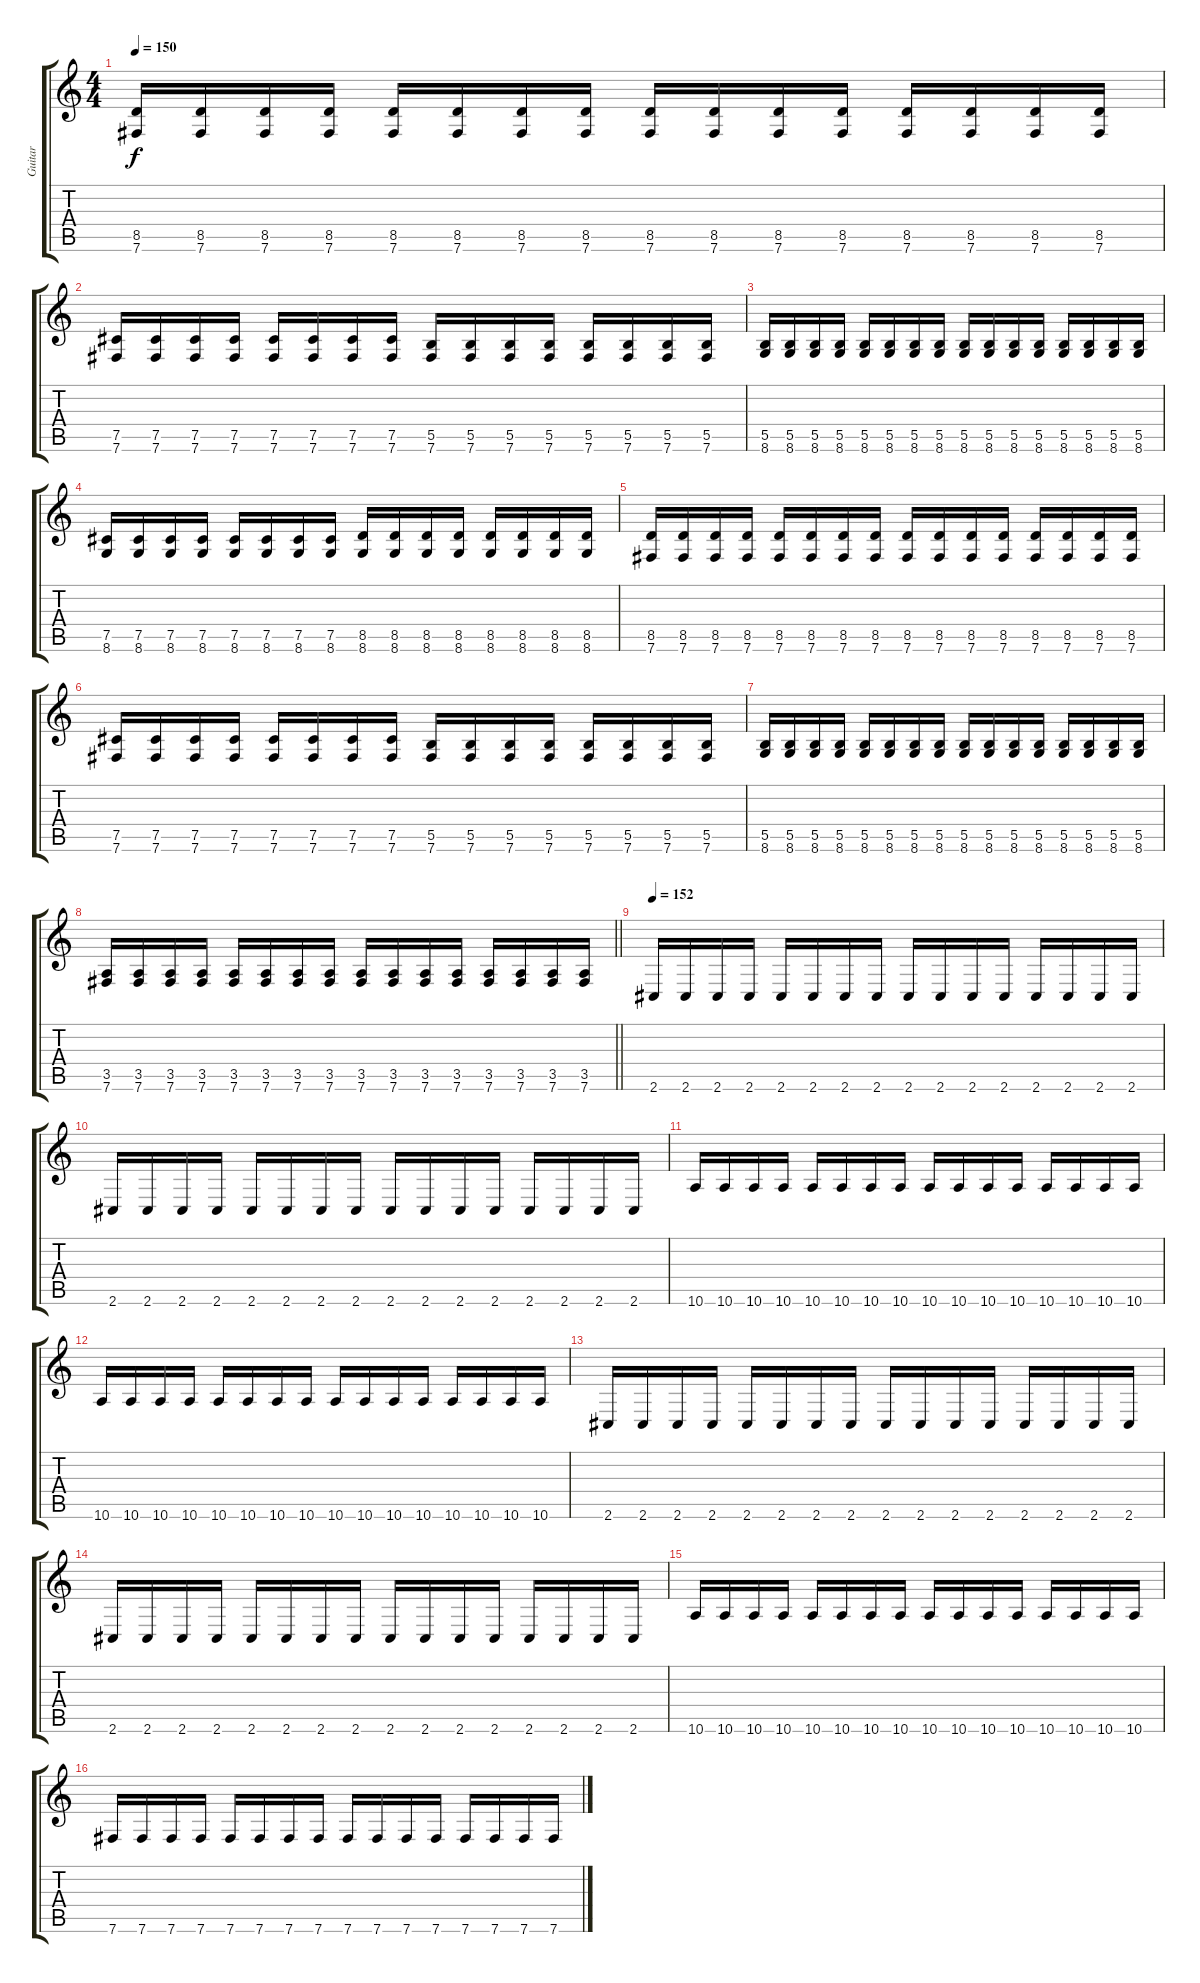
\track ("Guitar" "Guitar") {instrument distortionguitar}
\staff {score tabs}
\tuning (Db4 Ab3 E3 B2 Gb2 B1) {hide}
\ts (4 4)
\tempo 150
\clef g2
\ks c
(8.5 7.6).16{dy f} (8.5 7.6).16 (8.5 7.6).16 (8.5 7.6).16 (8.5 7.6).16 (8.5 7.6).16 (8.5 7.6).16 (8.5 7.6).16 (8.5 7.6).16 (8.5 7.6).16 (8.5 7.6).16 (8.5 7.6).16 (8.5 7.6).16 (8.5 7.6).16 (8.5 7.6).16 (8.5 7.6).16 |
(7.5 7.6).16 (7.5 7.6).16 (7.5 7.6).16 (7.5 7.6).16 (7.5 7.6).16 (7.5 7.6).16 (7.5 7.6).16 (7.5 7.6).16 (5.5 7.6).16 (5.5 7.6).16 (5.5 7.6).16 (5.5 7.6).16 (5.5 7.6).16 (5.5 7.6).16 (5.5 7.6).16 (5.5 7.6).16 |
(5.5 8.6).16 (5.5 8.6).16 (5.5 8.6).16 (5.5 8.6).16 (5.5 8.6).16 (5.5 8.6).16 (5.5 8.6).16 (5.5 8.6).16 (5.5 8.6).16 (5.5 8.6).16 (5.5 8.6).16 (5.5 8.6).16 (5.5 8.6).16 (5.5 8.6).16 (5.5 8.6).16 (5.5 8.6).16 |
(7.5 8.6).16 (7.5 8.6).16 (7.5 8.6).16 (7.5 8.6).16 (7.5 8.6).16 (7.5 8.6).16 (7.5 8.6).16 (7.5 8.6).16 (8.5 8.6).16 (8.5 8.6).16 (8.5 8.6).16 (8.5 8.6).16 (8.5 8.6).16 (8.5 8.6).16 (8.5 8.6).16 (8.5 8.6).16 |
(8.5 7.6).16 (8.5 7.6).16 (8.5 7.6).16 (8.5 7.6).16 (8.5 7.6).16 (8.5 7.6).16 (8.5 7.6).16 (8.5 7.6).16 (8.5 7.6).16 (8.5 7.6).16 (8.5 7.6).16 (8.5 7.6).16 (8.5 7.6).16 (8.5 7.6).16 (8.5 7.6).16 (8.5 7.6).16 |
(7.5 7.6).16 (7.5 7.6).16 (7.5 7.6).16 (7.5 7.6).16 (7.5 7.6).16 (7.5 7.6).16 (7.5 7.6).16 (7.5 7.6).16 (5.5 7.6).16 (5.5 7.6).16 (5.5 7.6).16 (5.5 7.6).16 (5.5 7.6).16 (5.5 7.6).16 (5.5 7.6).16 (5.5 7.6).16 |
(5.5 8.6).16 (5.5 8.6).16 (5.5 8.6).16 (5.5 8.6).16 (5.5 8.6).16 (5.5 8.6).16 (5.5 8.6).16 (5.5 8.6).16 (5.5 8.6).16 (5.5 8.6).16 (5.5 8.6).16 (5.5 8.6).16 (5.5 8.6).16 (5.5 8.6).16 (5.5 8.6).16 (5.5 8.6).16 |
\barLineRight lightlight
(3.5 7.6).16 (3.5 7.6).16 (3.5 7.6).16 (3.5 7.6).16 (3.5 7.6).16 (3.5 7.6).16 (3.5 7.6).16 (3.5 7.6).16 (3.5 7.6).16 (3.5 7.6).16 (3.5 7.6).16 (3.5 7.6).16 (3.5 7.6).16 (3.5 7.6).16 (3.5 7.6).16 (3.5 7.6).16 |
\section ("" "")
\tempo 152
2.6.16 2.6.16 2.6.16 2.6.16 2.6.16 2.6.16 2.6.16 2.6.16 2.6.16 2.6.16 2.6.16 2.6.16 2.6.16 2.6.16 2.6.16 2.6.16 |
2.6.16 2.6.16 2.6.16 2.6.16 2.6.16 2.6.16 2.6.16 2.6.16 2.6.16 2.6.16 2.6.16 2.6.16 2.6.16 2.6.16 2.6.16 2.6.16 |
10.6.16 10.6.16 10.6.16 10.6.16 10.6.16 10.6.16 10.6.16 10.6.16 10.6.16 10.6.16 10.6.16 10.6.16 10.6.16 10.6.16 10.6.16 10.6.16 |
10.6.16 10.6.16 10.6.16 10.6.16 10.6.16 10.6.16 10.6.16 10.6.16 10.6.16 10.6.16 10.6.16 10.6.16 10.6.16 10.6.16 10.6.16 10.6.16 |
2.6.16 2.6.16 2.6.16 2.6.16 2.6.16 2.6.16 2.6.16 2.6.16 2.6.16 2.6.16 2.6.16 2.6.16 2.6.16 2.6.16 2.6.16 2.6.16 |
2.6.16 2.6.16 2.6.16 2.6.16 2.6.16 2.6.16 2.6.16 2.6.16 2.6.16 2.6.16 2.6.16 2.6.16 2.6.16 2.6.16 2.6.16 2.6.16 |
10.6.16 10.6.16 10.6.16 10.6.16 10.6.16 10.6.16 10.6.16 10.6.16 10.6.16 10.6.16 10.6.16 10.6.16 10.6.16 10.6.16 10.6.16 10.6.16 |
7.6.16 7.6.16 7.6.16 7.6.16 7.6.16 7.6.16 7.6.16 7.6.16 7.6.16 7.6.16 7.6.16 7.6.16 7.6.16 7.6.16 7.6.16 7.6.16
